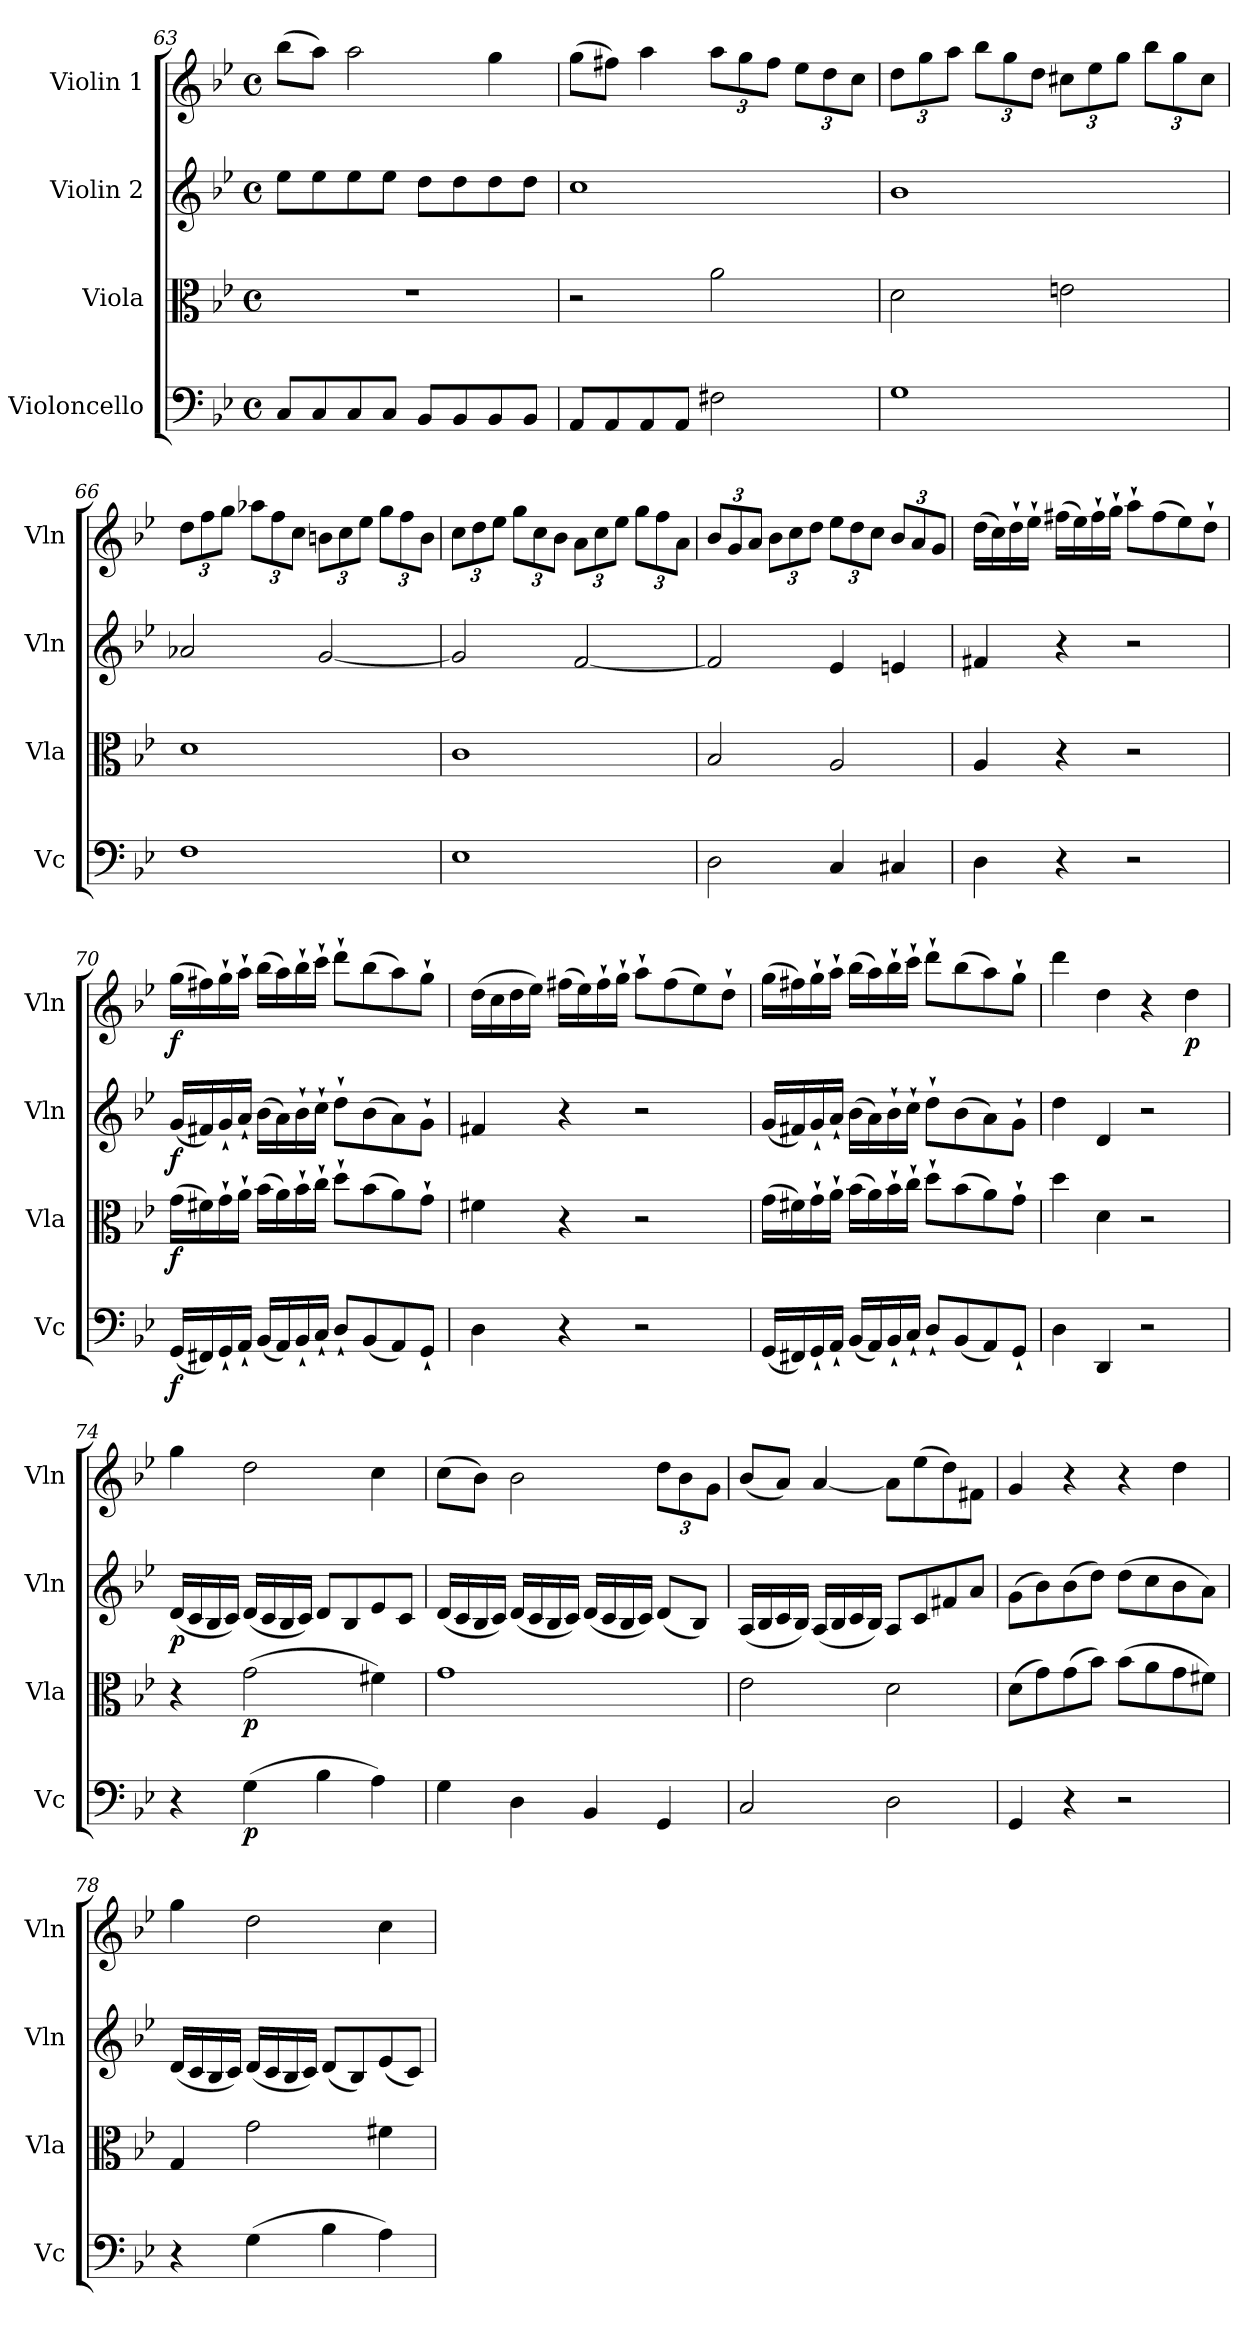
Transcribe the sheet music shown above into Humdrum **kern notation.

**kern	**dynam	**kern	**dynam	**kern	**dynam	**kern	**dynam
*part4	*part4	*part3	*part3	*part2	*part2	*part1	*part1
*staff4	*staff4	*staff3	*staff3	*staff2	*staff2	*staff1	*staff1
*I"Violoncello	*	*I"Viola	*	*I"Violin 2	*	*I"Violin 1	*
*I'Vc	*	*I'Vla	*	*I'Vln	*	*I'Vln	*
*clefF4	*	*clefC3	*	*clefG2	*	*clefG2	*
*k[b-e-]	*	*k[b-e-]	*	*k[b-e-]	*	*k[b-e-]	*
*M4/4	*	*M4/4	*	*M4/4	*	*M4/4	*
*met(c)	*	*met(c)	*	*met(c)	*	*met(c)	*
=63	=63	=63	=63	=63	=63	=63	=63
8C/L	.	1r	.	8ee-\L	.	(>8bb-\L	.
8C/	.	.	.	8ee-\	.	8aa\J)	.
8C/	.	.	.	8ee-\	.	2aa\	.
8C/J	.	.	.	8ee-\J	.	.	.
8BB-/L	.	.	.	8dd\L	.	.	.
8BB-/	.	.	.	8dd\	.	.	.
8BB-/	.	.	.	8dd\	.	4gg\	.
8BB-/J	.	.	.	8dd\J	.	.	.
=64	=64	=64	=64	=64	=64	=64	=64
8AA/L	.	2r	.	1cc	.	(>8gg\L	.
8AA/	.	.	.	.	.	8ff#X\J)	.
8AA/	.	.	.	.	.	4aa\	.
8AA/J	.	.	.	.	.	.	.
*	*	*	*	*	*	*Xbrackettup	*
2F#X\	.	2a\	.	.	.	12aa\L	.
.	.	.	.	.	.	12gg\	.
.	.	.	.	.	.	12ff#\J	.
.	.	.	.	.	.	12ee-\L	.
.	.	.	.	.	.	12dd\	.
.	.	.	.	.	.	12cc\J	.
=65	=65	=65	=65	=65	=65	=65	=65
1G	.	2d\	.	1b-	.	12dd\L	.
.	.	.	.	.	.	12gg\	.
.	.	.	.	.	.	12aa\J	.
.	.	.	.	.	.	12bb-\L	.
.	.	.	.	.	.	12gg\	.
.	.	.	.	.	.	12dd\J	.
.	.	2en\	.	.	.	12cc#X\L	.
.	.	.	.	.	.	12ee-\	.
.	.	.	.	.	.	12gg\J	.
.	.	.	.	.	.	12bb-\L	.
.	.	.	.	.	.	12gg\	.
.	.	.	.	.	.	12cc#\J	.
=66	=66	=66	=66	=66	=66	=66	=66
1F	.	1d	.	2a-X/	.	12dd\L	.
.	.	.	.	.	.	12ff\	.
.	.	.	.	.	.	12gg\J	.
.	.	.	.	.	.	12aa-X\L	.
.	.	.	.	.	.	12ff\	.
.	.	.	.	.	.	12cc\J	.
.	.	.	.	[2g/	.	12bn\L	.
.	.	.	.	.	.	12cc\	.
.	.	.	.	.	.	12ee-\J	.
.	.	.	.	.	.	12gg\L	.
.	.	.	.	.	.	12ff\	.
.	.	.	.	.	.	12b\J	.
!!LO:LB:g=z
=67	=67	=67	=67	=67	=67	=67	=67
1E-	.	1c	.	2g/]	.	12cc\L	.
.	.	.	.	.	.	12dd\	.
.	.	.	.	.	.	12ee-\J	.
.	.	.	.	.	.	12gg\L	.
.	.	.	.	.	.	12cc\	.
.	.	.	.	.	.	12b-\J	.
.	.	.	.	[2f/	.	12a\L	.
.	.	.	.	.	.	12cc\	.
.	.	.	.	.	.	12ee-\J	.
.	.	.	.	.	.	12gg\L	.
.	.	.	.	.	.	12ff\	.
.	.	.	.	.	.	12a\J	.
=68	=68	=68	=68	=68	=68	=68	=68
2D\	.	2B-/	.	2f/]	.	12b-/L	.
.	.	.	.	.	.	12g/	.
.	.	.	.	.	.	12a/J	.
.	.	.	.	.	.	12b-\L	.
.	.	.	.	.	.	12cc\	.
.	.	.	.	.	.	12dd\J	.
4C/	.	2A/	.	4e-/	.	12ee-\L	.
.	.	.	.	.	.	12dd\	.
.	.	.	.	.	.	12cc\J	.
4C#X/	.	.	.	4en/	.	12b-/L	.
.	.	.	.	.	.	12a/	.
.	.	.	.	.	.	12g/J	.
=69	=69	=69	=69	=69	=69	=69	=69
4D\	.	4A/	.	4f#X/	.	(>16dd\LL	.
.	.	.	.	.	.	16cc\)	.
.	.	.	.	.	.	16dd`\	.
.	.	.	.	.	.	16ee-`\JJ	.
4r	.	4r	.	4r	.	(>16ff#X\LL	.
.	.	.	.	.	.	16ee-\)	.
.	.	.	.	.	.	16ff#`\	.
.	.	.	.	.	.	16gg`\JJ	.
2r	.	2r	.	2r	.	8aa`\L	.
.	.	.	.	.	.	(>8ff#\	.
.	.	.	.	.	.	8ee-\)	.
.	.	.	.	.	.	8dd`\J	.
=70	=70	=70	=70	=70	=70	=70	=70
!	!LO:DY:b	!	!LO:DY:b	!	!LO:DY:b	!	!LO:DY:b
(<16GG/LL	f	(>16g\LL	f	(<16g/LL	f	(>16gg\LL	f
16FF#X/)	.	16f#X\)	.	16f#X/)	.	16ff#X\)	.
16GG`/	.	16g`\	.	16g`/	.	16gg`\	.
16AA`/JJ	.	16a`\JJ	.	16a`/JJ	.	16aa`\JJ	.
(<16BB-/LL	.	(>16b-\LL	.	(>16b-\LL	.	(>16bb-\LL	.
16AA/)	.	16a\)	.	16a\)	.	16aa\)	.
16BB-`/	.	16b-`\	.	16b-`\	.	16bb-`\	.
16C`/JJ	.	16cc`\JJ	.	16cc`\JJ	.	16ccc`\JJ	.
8D`/L	.	8dd`\L	.	8dd`\L	.	8ddd`\L	.
(<8BB-/	.	(>8b-\	.	(>8b-\	.	(>8bb-\	.
8AA/)	.	8a\)	.	8a\)	.	8aa\)	.
8GG`/J	.	8g`\J	.	8g`\J	.	8gg`\J	.
!!LO:LB:g=z
=71	=71	=71	=71	=71	=71	=71	=71
4D\	.	4f#X\	.	4f#X/	.	(>16dd\LL	.
.	.	.	.	.	.	16cc\	.
.	.	.	.	.	.	16dd\	.
.	.	.	.	.	.	16ee-\JJ)	.
4r	.	4r	.	4r	.	(>16ff#X\LL	.
.	.	.	.	.	.	16ee-\)	.
.	.	.	.	.	.	16ff#`\	.
.	.	.	.	.	.	16gg`\JJ	.
2r	.	2r	.	2r	.	8aa`\L	.
.	.	.	.	.	.	(>8ff#\	.
.	.	.	.	.	.	8ee-\)	.
.	.	.	.	.	.	8dd`\J	.
=72	=72	=72	=72	=72	=72	=72	=72
(<16GG/LL	.	(>16g\LL	.	(<16g/LL	.	(>16gg\LL	.
16FF#X/)	.	16f#X\)	.	16f#X/)	.	16ff#X\)	.
16GG`/	.	16g`\	.	16g`/	.	16gg`\	.
16AA`/JJ	.	16a`\JJ	.	16a`/JJ	.	16aa`\JJ	.
(<16BB-/LL	.	(>16b-\LL	.	(>16b-\LL	.	(>16bb-\LL	.
16AA/)	.	16a\)	.	16a\)	.	16aa\)	.
16BB-`/	.	16b-`\	.	16b-`\	.	16bb-`\	.
16C`/JJ	.	16cc`\JJ	.	16cc`\JJ	.	16ccc`\JJ	.
8D`/L	.	8dd`\L	.	8dd`\L	.	8ddd`\L	.
(<8BB-/	.	(>8b-\	.	(>8b-\	.	(>8bb-\	.
8AA/)	.	8a\)	.	8a\)	.	8aa\)	.
8GG`/J	.	8g`\J	.	8g`\J	.	8gg`\J	.
=73	=73	=73	=73	=73	=73	=73	=73
4D\	.	4dd\	.	4dd\	.	4ddd\	.
4DD/	.	4d\	.	4d/	.	4dd\	.
2r	.	2r	.	2r	.	4r	.
!	!	!	!	!	!	!	!LO:DY:b
.	.	.	.	.	.	4dd\	p
=74	=74	=74	=74	=74	=74	=74	=74
!	!	!	!	!	!LO:DY:b	!	!
4r	.	4r	.	(<16d/LL	p	4gg\	.
.	.	.	.	16c/	.	.	.
.	.	.	.	16B-/	.	.	.
.	.	.	.	16c/JJ)	.	.	.
!	!LO:DY:b	!	!LO:DY:b	!	!	!	!
(>4G\	p	(>2g\	p	(<16d/LL	.	2dd\	.
.	.	.	.	16c/	.	.	.
.	.	.	.	16B-/	.	.	.
.	.	.	.	16c/JJ)	.	.	.
4B-\	.	.	.	8d/L	.	.	.
.	.	.	.	8B-/	.	.	.
4A\)	.	4f#X\)	.	8e-/	.	4cc\	.
.	.	.	.	8c/J	.	.	.
=75	=75	=75	=75	=75	=75	=75	=75
4G\	.	1g	.	(<16d/LL	.	(>8cc\L	.
.	.	.	.	16c/	.	.	.
.	.	.	.	16B-/	.	8b-\J)	.
.	.	.	.	16c/JJ)	.	.	.
4D\	.	.	.	(<16d/LL	.	2b-\	.
.	.	.	.	16c/	.	.	.
.	.	.	.	16B-/	.	.	.
.	.	.	.	16c/JJ)	.	.	.
4BB-/	.	.	.	(<16d/LL	.	.	.
.	.	.	.	16c/	.	.	.
.	.	.	.	16B-/	.	.	.
.	.	.	.	16c/JJ)	.	.	.
4GG/	.	.	.	(<8d/L	.	12dd\L	.
.	.	.	.	.	.	12b-\	.
.	.	.	.	8B-/J)	.	.	.
.	.	.	.	.	.	12g\J	.
!!LO:PB:g=z
=76	=76	=76	=76	=76	=76	=76	=76
2C/	.	2e-\	.	(<16A/LL	.	(<8b-/L	.
.	.	.	.	16B-/	.	.	.
.	.	.	.	16c/	.	8a/J)	.
.	.	.	.	16B-/JJ)	.	.	.
.	.	.	.	(<16A/LL	.	[4a/	.
.	.	.	.	16B-/	.	.	.
.	.	.	.	16c/	.	.	.
.	.	.	.	16B-/JJ)	.	.	.
2D\	.	2d\	.	8A/L	.	8a\L]	.
.	.	.	.	8c/	.	(>8ee-\	.
.	.	.	.	8f#X/	.	8dd\)	.
.	.	.	.	8a/J	.	8f#X\J	.
=77	=77	=77	=77	=77	=77	=77	=77
4GG/	.	(>8d\L	.	(>8g\L	.	4g/	.
.	.	8g\)	.	8b-\)	.	.	.
4r	.	(>8g\	.	(>8b-\	.	4r	.
.	.	8b-\J)	.	8dd\J)	.	.	.
2r	.	(>8b-\L	.	(>8dd\L	.	4r	.
.	.	8a\	.	8cc\	.	.	.
.	.	8g\	.	8b-\	.	4dd\	.
.	.	8f#X\J)	.	8a\J)	.	.	.
=78	=78	=78	=78	=78	=78	=78	=78
4r	.	4G/	.	(<16d/LL	.	4gg\	.
.	.	.	.	16c/	.	.	.
.	.	.	.	16B-/	.	.	.
.	.	.	.	16c/JJ)	.	.	.
(>4G\	.	2g\	.	(<16d/LL	.	2dd\	.
.	.	.	.	16c/	.	.	.
.	.	.	.	16B-/	.	.	.
.	.	.	.	16c/JJ)	.	.	.
4B-\	.	.	.	(<8d/L	.	.	.
.	.	.	.	8B-/)	.	.	.
4A\)	.	4f#X\	.	(<8e-/	.	4cc\	.
.	.	.	.	8c/J)	.	.	.
=	=	=	=	=	=	=	=
*-	*-	*-	*-	*-	*-	*-	*-
